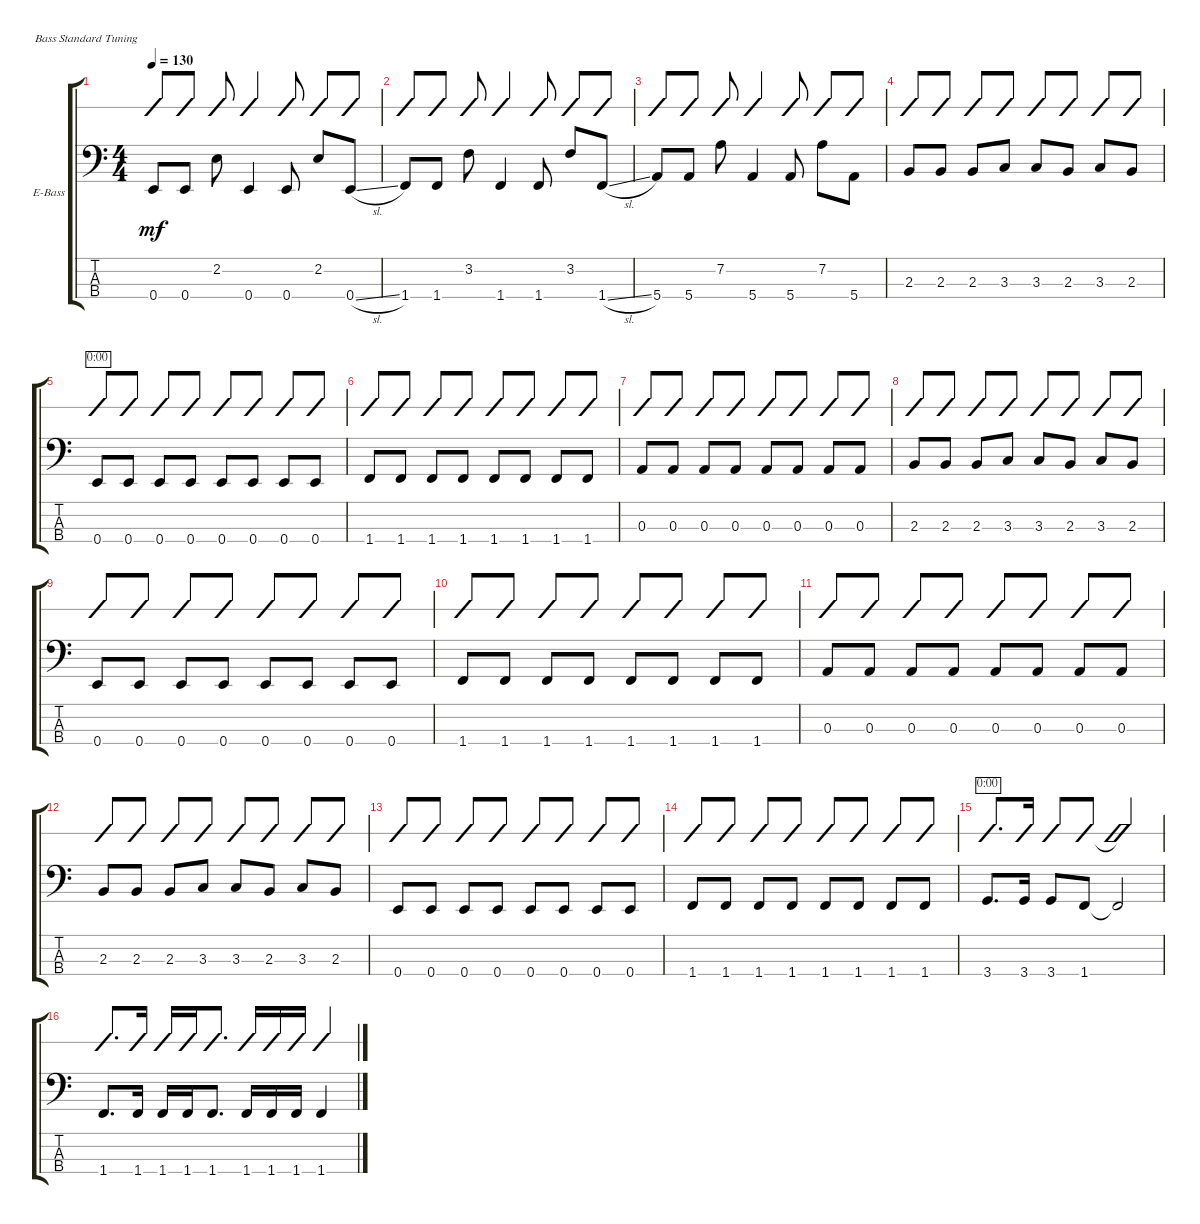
\defaultSystemsLayout 4
\bracketExtendMode groupsimilarinstruments
\firstSystemTrackNameOrientation horizontal
\otherSystemsTrackNameOrientation horizontal
\track ("Electric Bass" "E-Bass") {instrument electricbassfinger}
\staff {score tabs slash}
\tuning (G2 D2 A1 E1)
\ts (4 4)
\tempo 130
\clef f4
\ks c
0.4.8{dy mf} 0.4.8 2.2.8 0.4.4 0.4.8 2.2.8 0.4{sl}.8 |
1.4.8 1.4.8 3.2.8 1.4.4 1.4.8 3.2.8 1.4{sl}.8 |
5.4.8 5.4.8 7.2.8 5.4.4 5.4.8 7.2.8 5.4.8 |
2.3.8 2.3.8 2.3.8 3.3.8 3.3.8 2.3.8 3.3.8 2.3.8 |
0.4.8{timer} 0.4.8 0.4.8 0.4.8 0.4.8 0.4.8 0.4.8 0.4.8 |
1.4.8 1.4.8 1.4.8 1.4.8 1.4.8 1.4.8 1.4.8 1.4.8 |
0.3.8 0.3.8 0.3.8 0.3.8 0.3.8 0.3.8 0.3.8 0.3.8 |
2.3.8 2.3.8 2.3.8 3.3.8 3.3.8 2.3.8 3.3.8 2.3.8 |
0.4.8 0.4.8 0.4.8 0.4.8 0.4.8 0.4.8 0.4.8 0.4.8 |
1.4.8 1.4.8 1.4.8 1.4.8 1.4.8 1.4.8 1.4.8 1.4.8 |
0.3.8 0.3.8 0.3.8 0.3.8 0.3.8 0.3.8 0.3.8 0.3.8 |
2.3.8 2.3.8 2.3.8 3.3.8 3.3.8 2.3.8 3.3.8 2.3.8 |
0.4.8 0.4.8 0.4.8 0.4.8 0.4.8 0.4.8 0.4.8 0.4.8 |
1.4.8 1.4.8 1.4.8 1.4.8 1.4.8 1.4.8 1.4.8 1.4.8 |
3.4.8{d timer} 3.4.16 3.4.8 1.4.8 1.4{t}.2 |
1.4.8{d} 1.4.16 1.4.16 1.4.16 1.4.8{d} 1.4.16 1.4.16 1.4.16 1.4.4
